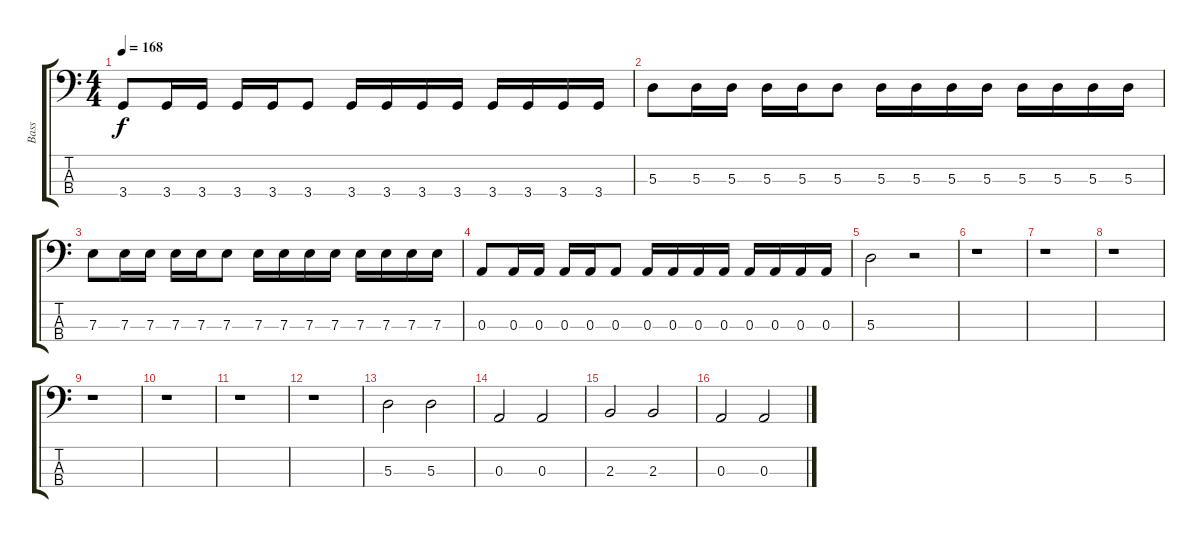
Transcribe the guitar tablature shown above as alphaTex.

\track ("Bass" "Bass") {instrument electricbassfinger}
\staff {score tabs}
\tuning (G2 D2 A1 E1) {hide}
\ts (4 4)
\tempo 168
\clef f4
\ks c
3.4.8{dy f} 3.4.16 3.4.16 3.4.16 3.4.16 3.4.8 3.4.16 3.4.16 3.4.16 3.4.16 3.4.16 3.4.16 3.4.16 3.4.16 |
5.3.8 5.3.16 5.3.16 5.3.16 5.3.16 5.3.8 5.3.16 5.3.16 5.3.16 5.3.16 5.3.16 5.3.16 5.3.16 5.3.16 |
7.3.8 7.3.16 7.3.16 7.3.16 7.3.16 7.3.8 7.3.16 7.3.16 7.3.16 7.3.16 7.3.16 7.3.16 7.3.16 7.3.16 |
0.3.8 0.3.16 0.3.16 0.3.16 0.3.16 0.3.8 0.3.16 0.3.16 0.3.16 0.3.16 0.3.16 0.3.16 0.3.16 0.3.16 |
\section ("" "")
5.3.2 r.2 |
r.1 |
r.1 |
r.1 |
r.1 |
r.1 |
r.1 |
r.1 |
\section ("" "")
5.3.2 5.3.2 |
0.3.2 0.3.2 |
2.3.2 2.3.2 |
0.3.2 0.3.2
